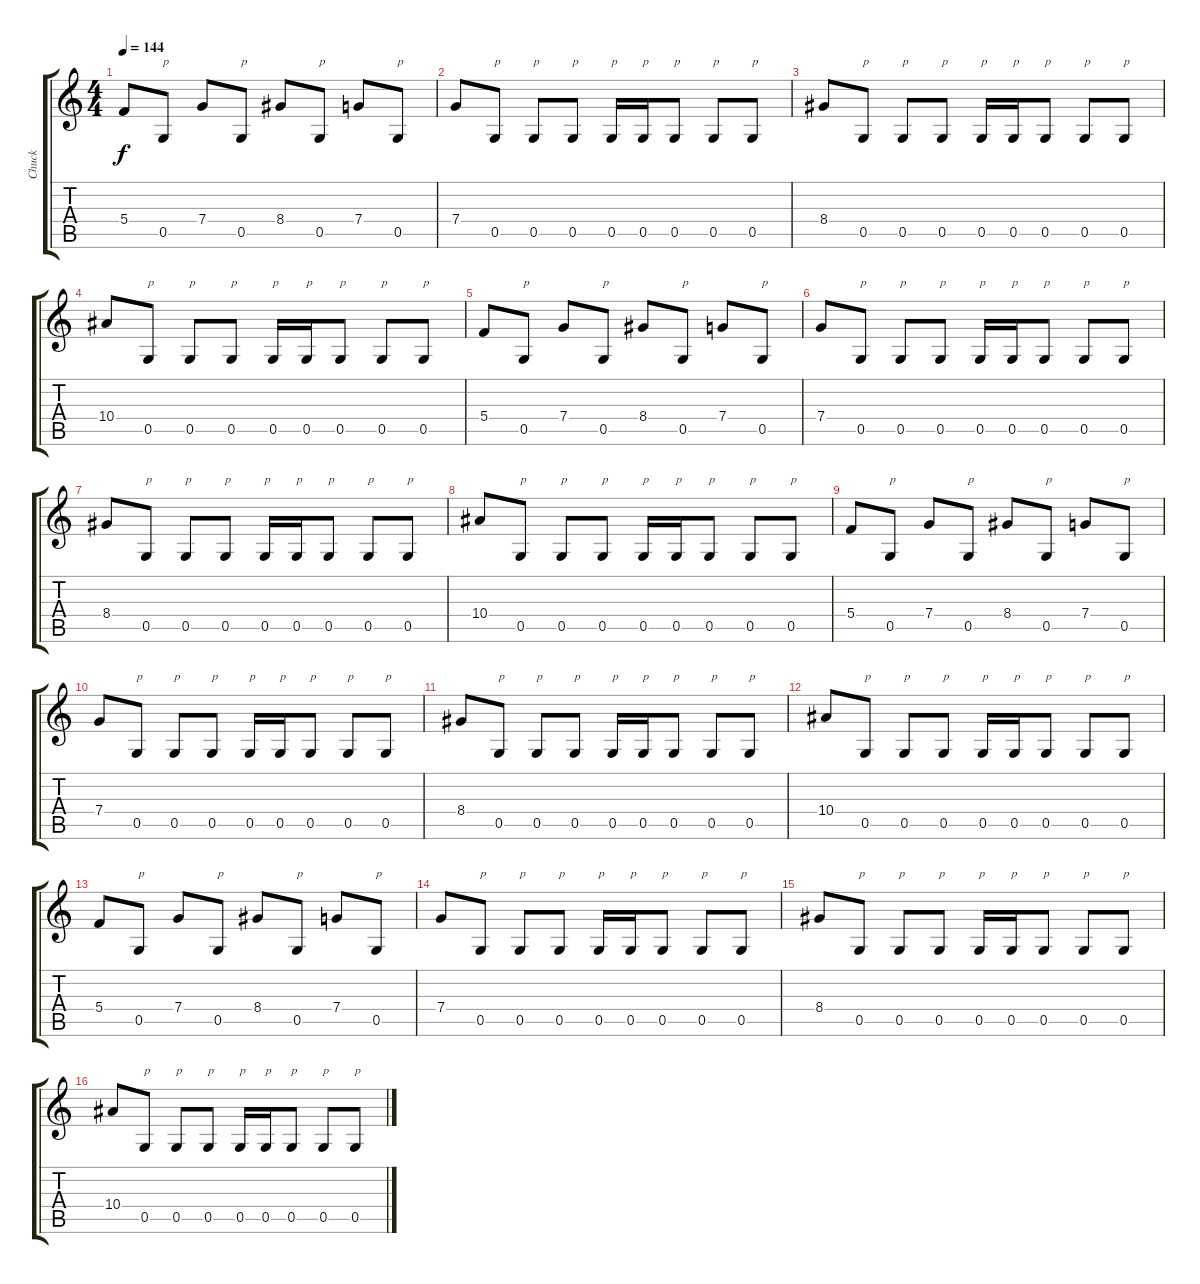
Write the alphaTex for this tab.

\track ("Chuck" "Chuck") {instrument distortionguitar}
\staff {score tabs}
\tuning (D4 A3 F3 C3 G2 D2) {hide}
\ts (4 4)
\tempo 144
\clef g2
\ks c
5.4.8{dy f} 0.5.8{txt "p"} 7.4.8 0.5.8{txt "p"} 8.4.8 0.5.8{txt "p"} 7.4.8 0.5.8{txt "p"} |
7.4.8 0.5.8{txt "p"} 0.5.8{txt "p"} 0.5.8{txt "p"} 0.5.16{txt "p"} 0.5.16{txt "p"} 0.5.8{txt "p"} 0.5.8{txt "p"} 0.5.8{txt "p"} |
8.4.8 0.5.8{txt "p"} 0.5.8{txt "p"} 0.5.8{txt "p"} 0.5.16{txt "p"} 0.5.16{txt "p"} 0.5.8{txt "p"} 0.5.8{txt "p"} 0.5.8{txt "p"} |
10.4.8 0.5.8{txt "p"} 0.5.8{txt "p"} 0.5.8{txt "p"} 0.5.16{txt "p"} 0.5.16{txt "p"} 0.5.8{txt "p"} 0.5.8{txt "p"} 0.5.8{txt "p"} |
5.4.8 0.5.8{txt "p"} 7.4.8 0.5.8{txt "p"} 8.4.8 0.5.8{txt "p"} 7.4.8 0.5.8{txt "p"} |
7.4.8 0.5.8{txt "p"} 0.5.8{txt "p"} 0.5.8{txt "p"} 0.5.16{txt "p"} 0.5.16{txt "p"} 0.5.8{txt "p"} 0.5.8{txt "p"} 0.5.8{txt "p"} |
8.4.8 0.5.8{txt "p"} 0.5.8{txt "p"} 0.5.8{txt "p"} 0.5.16{txt "p"} 0.5.16{txt "p"} 0.5.8{txt "p"} 0.5.8{txt "p"} 0.5.8{txt "p"} |
10.4.8 0.5.8{txt "p"} 0.5.8{txt "p"} 0.5.8{txt "p"} 0.5.16{txt "p"} 0.5.16{txt "p"} 0.5.8{txt "p"} 0.5.8{txt "p"} 0.5.8{txt "p"} |
5.4.8 0.5.8{txt "p"} 7.4.8 0.5.8{txt "p"} 8.4.8 0.5.8{txt "p"} 7.4.8 0.5.8{txt "p"} |
7.4.8 0.5.8{txt "p"} 0.5.8{txt "p"} 0.5.8{txt "p"} 0.5.16{txt "p"} 0.5.16{txt "p"} 0.5.8{txt "p"} 0.5.8{txt "p"} 0.5.8{txt "p"} |
8.4.8 0.5.8{txt "p"} 0.5.8{txt "p"} 0.5.8{txt "p"} 0.5.16{txt "p"} 0.5.16{txt "p"} 0.5.8{txt "p"} 0.5.8{txt "p"} 0.5.8{txt "p"} |
10.4.8 0.5.8{txt "p"} 0.5.8{txt "p"} 0.5.8{txt "p"} 0.5.16{txt "p"} 0.5.16{txt "p"} 0.5.8{txt "p"} 0.5.8{txt "p"} 0.5.8{txt "p"} |
5.4.8 0.5.8{txt "p"} 7.4.8 0.5.8{txt "p"} 8.4.8 0.5.8{txt "p"} 7.4.8 0.5.8{txt "p"} |
7.4.8 0.5.8{txt "p"} 0.5.8{txt "p"} 0.5.8{txt "p"} 0.5.16{txt "p"} 0.5.16{txt "p"} 0.5.8{txt "p"} 0.5.8{txt "p"} 0.5.8{txt "p"} |
8.4.8 0.5.8{txt "p"} 0.5.8{txt "p"} 0.5.8{txt "p"} 0.5.16{txt "p"} 0.5.16{txt "p"} 0.5.8{txt "p"} 0.5.8{txt "p"} 0.5.8{txt "p"} |
10.4.8 0.5.8{txt "p"} 0.5.8{txt "p"} 0.5.8{txt "p"} 0.5.16{txt "p"} 0.5.16{txt "p"} 0.5.8{txt "p"} 0.5.8{txt "p"} 0.5.8{txt "p"}
